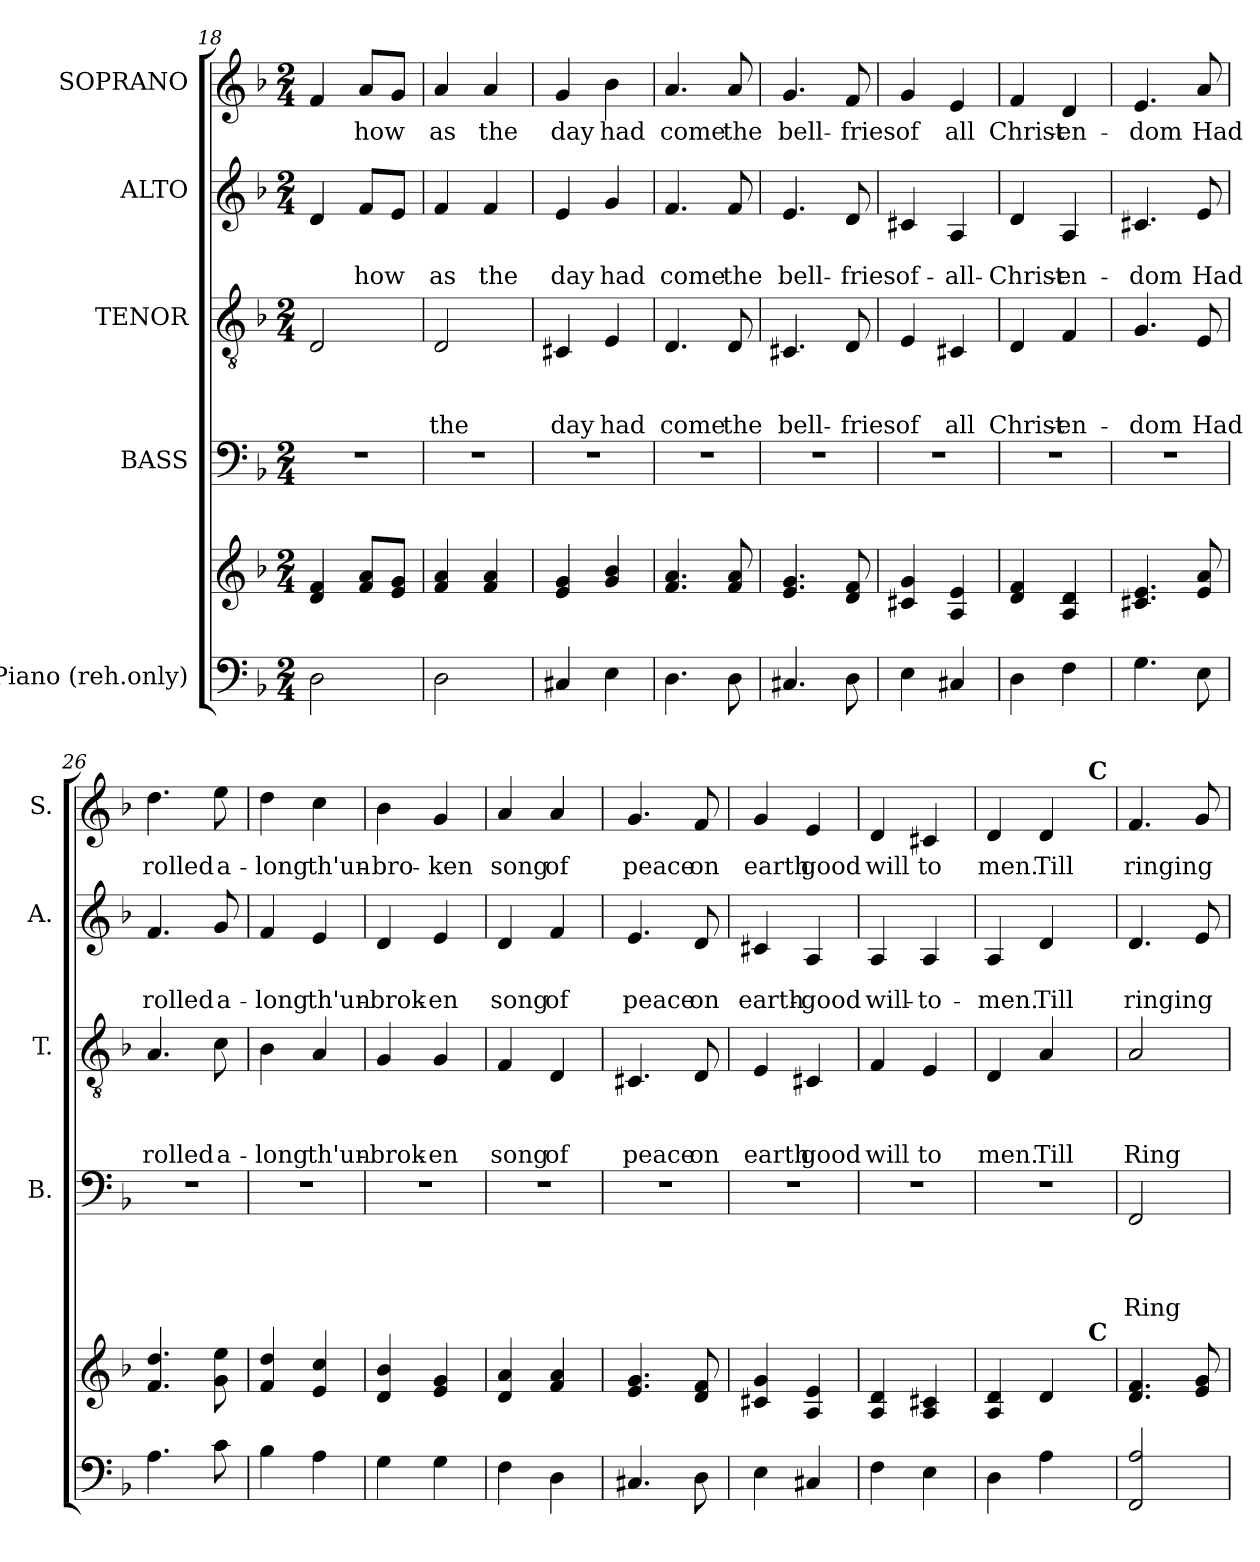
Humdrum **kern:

**kern	**kern	**kern	**text	**text	**text	**text	**kern	**text	**text	**text	**kern	**text	**text	**kern	**text
*part5	*part5	*part4	*part4	*part4	*part4	*part4	*part3	*part3	*part3	*part3	*part2	*part2	*part2	*part1	*part1
*staff6	*staff5	*staff4	*staff4	*staff4	*staff4	*staff4	*staff3	*staff3	*staff3	*staff3	*staff2	*staff2	*staff2	*staff1	*staff1
*I"Piano (reh.only)	*	*I"BASS	*	*	*	*	*I"TENOR	*	*	*	*I"ALTO	*	*	*I"SOPRANO	*
*	*	*I'B.	*	*	*	*	*I'T.	*	*	*	*I'A.	*	*	*I'S.	*
*clefF4	*clefG2	*clefF4	*	*	*	*	*clefGv2	*	*	*	*clefG2	*	*	*clefG2	*
*k[b-]	*k[b-]	*k[b-]	*	*	*	*	*k[b-]	*	*	*	*k[b-]	*	*	*k[b-]	*
*F:	*F:	*F:	*	*	*	*	*F:	*	*	*	*F:	*	*	*F:	*
*M2/4	*M2/4	*M2/4	*	*	*	*	*M2/4	*	*	*	*M2/4	*	*	*M2/4	*
=18	=18	=18	=18	=18	=18	=18	=18	=18	=18	=18	=18	=18	=18	=18	=18
2D\	4d/ 4f/	2r	.	.	.	.	2D/	.	.	.	4d/	.	.	4f/	.
!	!	!	!	!	!	!	!	!	!	!	!	!	!LO:LY:b	!	!LO:LY:b
.	8f/ 8a/L	.	.	.	.	.	.	.	.	.	8f/L	.	how	8a/L	how
.	8e/ 8g/J	.	.	.	.	.	.	.	.	.	8e/J	.	.	8g/J	.
=19	=19	=19	=19	=19	=19	=19	=19	=19	=19	=19	=19	=19	=19	=19	=19
!	!	!	!	!	!	!	!	!	!	!LO:LY:b	!	!	!LO:LY:b	!	!LO:LY:b
2D\	4f/ 4a/	2r	.	.	.	.	2D/	.	.	the	4f/	.	as	4a/	as
!	!	!	!	!	!	!	!	!	!	!	!	!	!LO:LY:b	!	!LO:LY:b
.	4f/ 4a/	.	.	.	.	.	.	.	.	.	4f/	.	the	4a/	the
=20	=20	=20	=20	=20	=20	=20	=20	=20	=20	=20	=20	=20	=20	=20	=20
!	!	!	!	!	!	!	!	!	!	!LO:LY:b	!	!	!LO:LY:b	!	!LO:LY:b
4C#X/	4e/ 4g/	2r	.	.	.	.	4C#X/	.	.	day	4e/	.	day	4g/	day
!	!	!	!	!	!	!	!	!	!	!LO:LY:b	!	!	!LO:LY:b	!	!LO:LY:b
4E\	4g/ 4b-/	.	.	.	.	.	4E/	.	.	had	4g/	.	had	4b-\	had
=21	=21	=21	=21	=21	=21	=21	=21	=21	=21	=21	=21	=21	=21	=21	=21
!	!	!	!	!	!	!	!	!	!	!LO:LY:b	!	!	!LO:LY:b	!	!LO:LY:b
4.D\	4.f/ 4.a/	2r	.	.	.	.	4.D/	.	.	come	4.f/	.	come	4.a/	come
!	!	!	!	!	!	!	!	!	!	!LO:LY:b	!	!	!LO:LY:b	!	!LO:LY:b
8D\	8f/ 8a/	.	.	.	.	.	8D/	.	.	the	8f/	.	the	8a/	the
=22	=22	=22	=22	=22	=22	=22	=22	=22	=22	=22	=22	=22	=22	=22	=22
!	!	!	!	!	!	!	!	!	!	!LO:LY:b	!	!	!LO:LY:b	!	!LO:LY:b
4.C#X/	4.e/ 4.g/	2r	.	.	.	.	4.C#X/	.	.	bell-	4.e/	.	bell-	4.g/	bell-
!	!	!	!	!	!	!	!	!	!	!LO:LY:b	!	!	!LO:LY:b	!	!LO:LY:b
8D\	8d/ 8f/	.	.	.	.	.	8D/	.	.	-fries	8d/	.	-fries	8f/	-fries
=23	=23	=23	=23	=23	=23	=23	=23	=23	=23	=23	=23	=23	=23	=23	=23
!	!	!	!	!	!	!	!	!	!	!LO:LY:b	!	!	!LO:LY:b	!	!LO:LY:b
4E\	4c#X/ 4g/	2r	.	.	.	.	4E/	.	.	of	4c#X/	.	of-	4g/	of
!	!	!	!	!	!	!	!	!	!	!LO:LY:b	!	!	!LO:LY:b	!	!LO:LY:b
4C#X/	4A/ 4e/	.	.	.	.	.	4C#X/	.	.	all	4A/	.	-all-	4e/	all
=24	=24	=24	=24	=24	=24	=24	=24	=24	=24	=24	=24	=24	=24	=24	=24
!	!	!	!	!	!	!	!	!	!	!LO:LY:b	!	!	!LO:LY:b	!	!LO:LY:b
4D\	4d/ 4f/	2r	.	.	.	.	4D/	.	.	Christ-	4d/	.	-Christ-	4f/	Christ-
!	!	!	!	!	!	!	!	!	!	!LO:LY:b	!	!	!LO:LY:b	!	!LO:LY:b
4F\	4A/ 4d/	.	.	.	.	.	4F/	.	.	-en-	4A/	.	-en-	4d/	-en-
=25	=25	=25	=25	=25	=25	=25	=25	=25	=25	=25	=25	=25	=25	=25	=25
!	!	!	!	!	!	!	!	!	!	!LO:LY:b	!	!	!LO:LY:b	!	!LO:LY:b
4.G\	4.c#X/ 4.e/	2r	.	.	.	.	4.G/	.	.	-dom	4.c#X/	.	-dom	4.e/	-dom
!	!	!	!	!	!	!	!	!	!	!LO:LY:b	!	!	!LO:LY:b	!	!LO:LY:b
8E\	8e/ 8a/	.	.	.	.	.	8E/	.	.	Had	8e/	.	Had	8a/	Had
=26	=26	=26	=26	=26	=26	=26	=26	=26	=26	=26	=26	=26	=26	=26	=26
!	!	!	!	!	!	!	!	!	!	!LO:LY:b	!	!	!LO:LY:b	!	!LO:LY:b
4.A\	4.f/ 4.dd/	2r	.	.	.	.	4.A/	.	.	rolled	4.f/	.	rolled	4.dd\	rolled
!	!	!	!	!	!	!	!	!	!	!LO:LY:b	!	!	!LO:LY:b	!	!LO:LY:b
8c\	8g\ 8ee\	.	.	.	.	.	8c\	.	.	a-	8g/	.	a-	8ee\	a-
=27	=27	=27	=27	=27	=27	=27	=27	=27	=27	=27	=27	=27	=27	=27	=27
!	!	!	!	!	!	!	!	!	!	!LO:LY:b	!	!	!LO:LY:b	!	!LO:LY:b
4B-\	4f/ 4dd/	2r	.	.	.	.	4B-\	.	.	-long	4f/	.	-long	4dd\	-long
!	!	!	!	!	!	!	!	!	!	!LO:LY:b	!	!	!LO:LY:b	!	!LO:LY:b
4A\	4e/ 4cc/	.	.	.	.	.	4A/	.	.	th'un-	4e/	.	th'un-	4cc\	th'un-
=28	=28	=28	=28	=28	=28	=28	=28	=28	=28	=28	=28	=28	=28	=28	=28
!	!	!	!	!	!	!	!	!	!	!LO:LY:b	!	!	!LO:LY:b	!	!LO:LY:b
4G\	4d/ 4b-/	2r	.	.	.	.	4G/	.	.	-brok-	4d/	.	-brok-	4b-\	-bro-
!	!	!	!	!	!	!	!	!	!	!LO:LY:b	!	!	!LO:LY:b	!	!LO:LY:b
4G\	4e/ 4g/	.	.	.	.	.	4G/	.	.	-en	4e/	.	-en	4g/	-ken
=29	=29	=29	=29	=29	=29	=29	=29	=29	=29	=29	=29	=29	=29	=29	=29
!	!	!	!	!	!	!	!	!	!	!LO:LY:b	!	!	!LO:LY:b	!	!LO:LY:b
4F\	4d/ 4a/	2r	.	.	.	.	4F/	.	.	song	4d/	.	song	4a/	song
!	!	!	!	!	!	!	!	!	!	!LO:LY:b	!	!	!LO:LY:b	!	!LO:LY:b
4D\	4f/ 4a/	.	.	.	.	.	4D/	.	.	of	4f/	.	of	4a/	of
=30	=30	=30	=30	=30	=30	=30	=30	=30	=30	=30	=30	=30	=30	=30	=30
!	!	!	!	!	!	!	!	!	!	!LO:LY:b	!	!	!LO:LY:b	!	!LO:LY:b
4.C#X/	4.e/ 4.g/	2r	.	.	.	.	4.C#X/	.	.	peace	4.e/	.	peace	4.g/	peace
!	!	!	!	!	!	!	!	!	!	!LO:LY:b	!	!	!LO:LY:b	!	!LO:LY:b
8D\	8d/ 8f/	.	.	.	.	.	8D/	.	.	on	8d/	.	on	8f/	on
=31	=31	=31	=31	=31	=31	=31	=31	=31	=31	=31	=31	=31	=31	=31	=31
!	!	!	!	!	!	!	!	!	!	!LO:LY:b	!	!	!LO:LY:b	!	!LO:LY:b
4E\	4c#X/ 4g/	2r	.	.	.	.	4E/	.	.	earth	4c#X/	.	earth-	4g/	earth
!	!	!	!	!	!	!	!	!	!	!LO:LY:b	!	!	!LO:LY:b	!	!LO:LY:b
4C#X/	4A/ 4e/	.	.	.	.	.	4C#X/	.	.	good	4A/	.	-good	4e/	good
!!LO:PB:g=z
=32	=32	=32	=32	=32	=32	=32	=32	=32	=32	=32	=32	=32	=32	=32	=32
!	!	!	!	!	!	!	!	!	!	!LO:LY:b	!	!	!LO:LY:b	!	!LO:LY:b
4F\	4A/ 4d/	2r	.	.	.	.	4F/	.	.	will	4A/	.	will-	4d/	will
!	!	!	!	!	!	!	!	!	!	!LO:LY:b	!	!	!LO:LY:b	!	!LO:LY:b
4E\	4A/ 4c#X/	.	.	.	.	.	4E/	.	.	to	4A/	.	-to-	4c#X/	to
=33	=33	=33	=33	=33	=33	=33	=33	=33	=33	=33	=33	=33	=33	=33	=33
!	!	!	!	!	!	!	!	!	!	!LO:LY:b	!	!	!LO:LY:b	!	!LO:LY:b
*	*^	*	*	*	*	*	*	*	*	*	*	*	*	*^	*
4D\	4A/ 4d/	4ryy	2r	.	.	.	.	4D/	.	.	men.	4A/	.	-men.	4d/	4ryy	men.
!	!	!	!	!	!	!	!	!	!	!	!LO:LY:b	!	!	!LO:LY:b	!	!	!LO:LY:b
4A\	4d/	8ryy	.	.	.	.	.	4A/	.	.	Till	4d/	.	Till	4d/	8ryy	Till
.	.	32ryy	.	.	.	.	.	.	.	.	.	.	.	.	.	32ryy	.
!	!	!	!	!	!	!	!	!	!	!	!	!	!	!	!	!LO:TX:a:B:t=C	!
!	!	!LO:TX:a:B:t=C	!	!	!	!	!	!	!	!	!	!	!	!	!	!	!
.	.	16.ryy	.	.	.	.	.	.	.	.	.	.	.	.	.	16.ryy	.
=34	=34	=34	=34	=34	=34	=34	=34	=34	=34	=34	=34	=34	=34	=34	=34	=34	=34
!	!	!	!	!	!	!	!LO:LY:b	!	!	!	!LO:LY:b	!	!	!LO:LY:b	!	!	!LO:LY:b
*	*v	*v	*	*	*	*	*	*	*	*	*	*	*	*	*v	*v	*
2FF/ 2A/	4.d/ 4.f/	2FF/	.	.	.	Ring-	2A/	.	.	Ring-	4.d/	.	ringing	4.f/	ringing
.	8e/ 8g/	.	.	.	.	.	.	.	.	.	8e/	.	.	8g/	.
=	=	=	=	=	=	=	=	=	=	=	=	=	=	=	=
*-	*-	*-	*-	*-	*-	*-	*-	*-	*-	*-	*-	*-	*-	*-	*-
